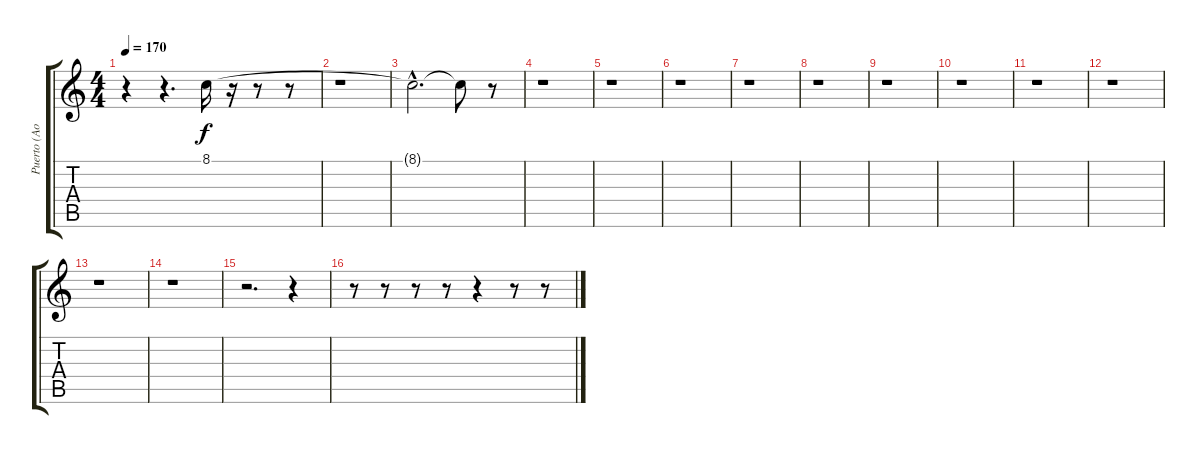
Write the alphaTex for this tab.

\track ("Puerto (Aoshi)" "Puerto (Ao") {instrument stringensemble1}
\staff {score tabs}
\tuning (E4 B3 G3 D3 A2 E2) {hide}
\ts (4 4)
\tempo 170
\clef g2
\ks c
r.4{dy f} r.4{d} 8.1{t}.16 r.16 r.8 r.8 |
r.1 |
8.1{hac t}.2{d} 8.1{t}.8 r.8 |
r.1 |
r.1 |
r.1 |
r.1 |
r.1 |
r.1 |
r.1 |
r.1 |
r.1 |
r.1 |
r.1 |
r.2{d} r.4 |
r.8 r.8 r.8 r.8 r.4 r.8 r.8
